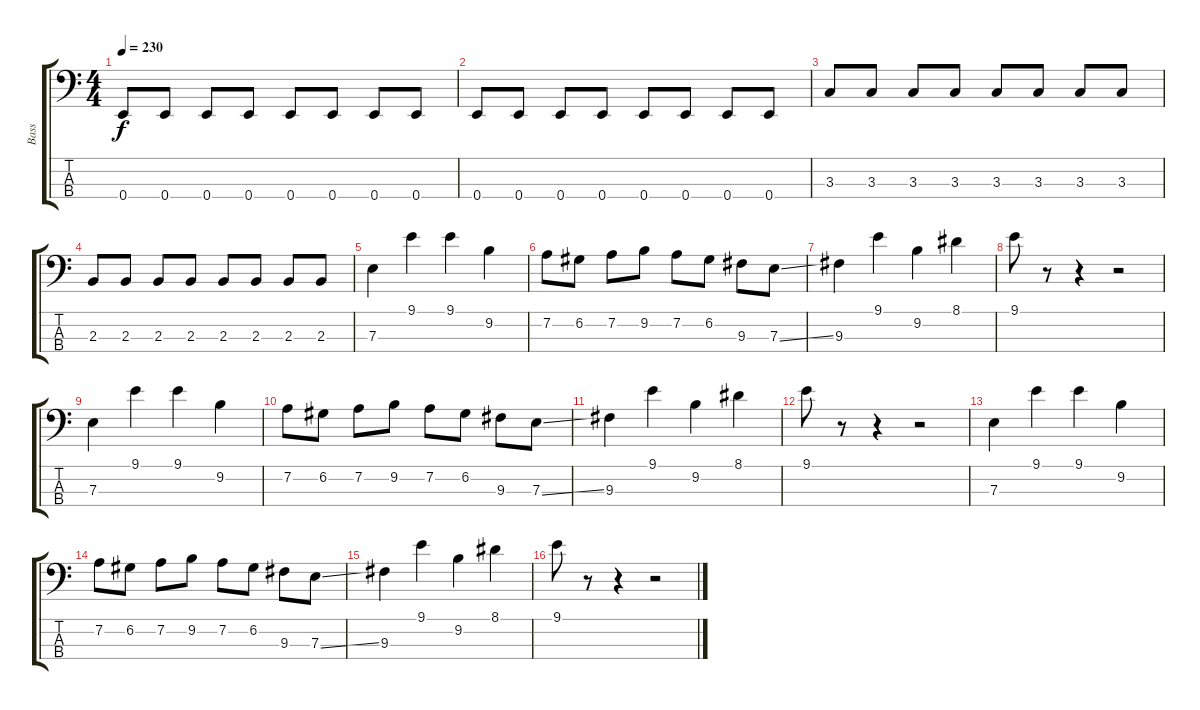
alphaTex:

\track ("Bass" "Bass") {instrument electricbassfinger}
\staff {score tabs}
\tuning (G2 D2 A1 E1) {hide}
\ts (4 4)
\tempo 230
\clef f4
\ks c
0.4.8{dy f} 0.4.8 0.4.8 0.4.8 0.4.8 0.4.8 0.4.8 0.4.8 |
0.4.8 0.4.8 0.4.8 0.4.8 0.4.8 0.4.8 0.4.8 0.4.8 |
3.3.8 3.3.8 3.3.8 3.3.8 3.3.8 3.3.8 3.3.8 3.3.8 |
2.3.8 2.3.8 2.3.8 2.3.8 2.3.8 2.3.8 2.3.8 2.3.8 |
7.3.4 9.1.4 9.1.4 9.2.4 |
7.2.8 6.2.8 7.2.8 9.2.8 7.2.8 6.2.8 9.3.8 7.3{ss}.8 |
9.3.4 9.1.4 9.2.4 8.1.4 |
9.1.8 r.8 r.4 r.2 |
7.3.4 9.1.4 9.1.4 9.2.4 |
7.2.8 6.2.8 7.2.8 9.2.8 7.2.8 6.2.8 9.3.8 7.3{ss}.8 |
9.3.4 9.1.4 9.2.4 8.1.4 |
9.1.8 r.8 r.4 r.2 |
7.3.4 9.1.4 9.1.4 9.2.4 |
7.2.8 6.2.8 7.2.8 9.2.8 7.2.8 6.2.8 9.3.8 7.3{ss}.8 |
9.3.4 9.1.4 9.2.4 8.1.4 |
9.1.8 r.8 r.4 r.2
